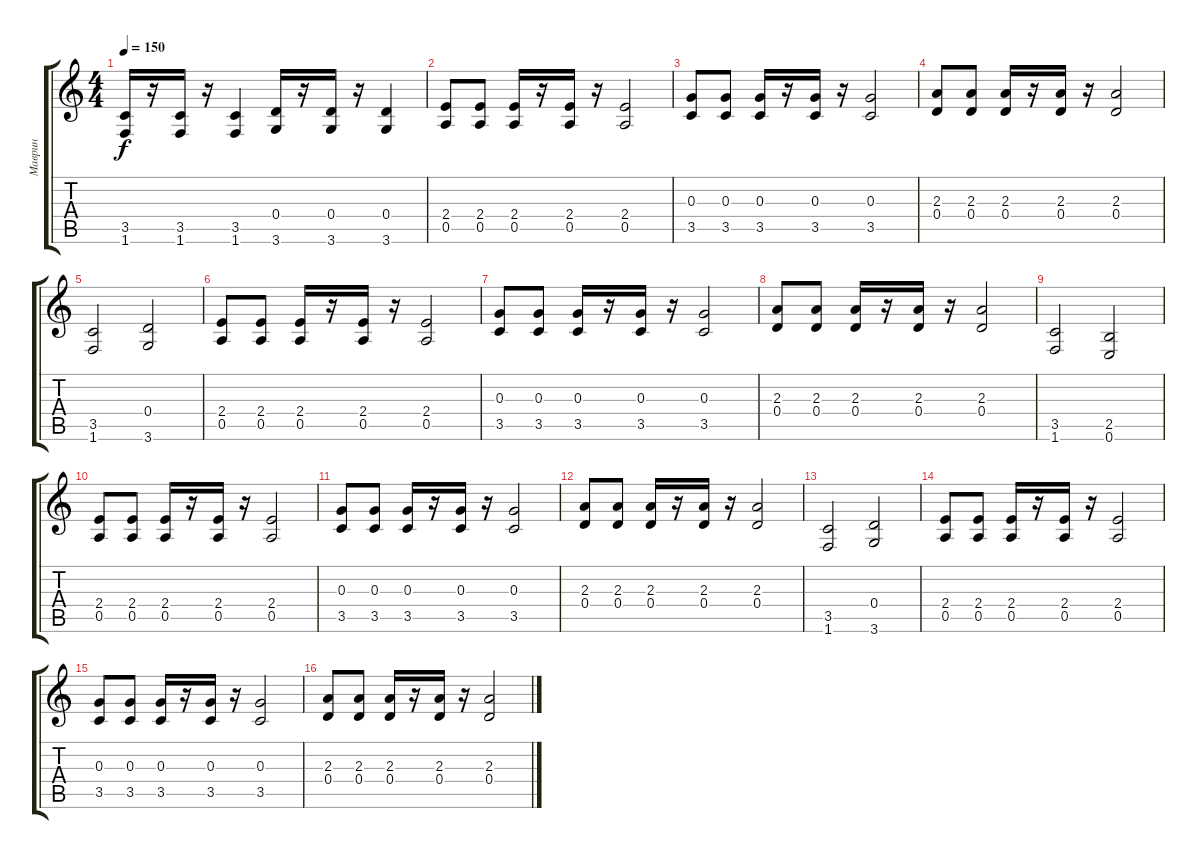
\track ("Маврин" "Маврин") {instrument distortionguitar}
\staff {score tabs}
\tuning (E4 B3 G3 D3 A2 E2) {hide}
\ts (4 4)
\tempo 150
\clef g2
\ks c
(3.5 1.6).16{dy f} r.16 (3.5 1.6).16 r.16 (3.5 1.6).4 (0.4 3.6).16 r.16 (0.4 3.6).16 r.16 (0.4 3.6).4 |
(2.4 0.5).8 (2.4 0.5).8 (2.4 0.5).16 r.16 (2.4 0.5).16 r.16 (2.4 0.5).2 |
(0.3 3.5).8 (0.3 3.5).8 (0.3 3.5).16 r.16 (0.3 3.5).16 r.16 (0.3 3.5).2 |
(2.3 0.4).8 (2.3 0.4).8 (2.3 0.4).16 r.16 (2.3 0.4).16 r.16 (2.3 0.4).2 |
(3.5 1.6).2 (0.4 3.6).2 |
(2.4 0.5).8 (2.4 0.5).8 (2.4 0.5).16 r.16 (2.4 0.5).16 r.16 (2.4 0.5).2 |
(0.3 3.5).8 (0.3 3.5).8 (0.3 3.5).16 r.16 (0.3 3.5).16 r.16 (0.3 3.5).2 |
(2.3 0.4).8 (2.3 0.4).8 (2.3 0.4).16 r.16 (2.3 0.4).16 r.16 (2.3 0.4).2 |
(3.5 1.6).2 (2.5 0.6).2 |
(2.4 0.5).8 (2.4 0.5).8 (2.4 0.5).16 r.16 (2.4 0.5).16 r.16 (2.4 0.5).2 |
(0.3 3.5).8 (0.3 3.5).8 (0.3 3.5).16 r.16 (0.3 3.5).16 r.16 (0.3 3.5).2 |
(2.3 0.4).8 (2.3 0.4).8 (2.3 0.4).16 r.16 (2.3 0.4).16 r.16 (2.3 0.4).2 |
(3.5 1.6).2 (0.4 3.6).2 |
(2.4 0.5).8 (2.4 0.5).8 (2.4 0.5).16 r.16 (2.4 0.5).16 r.16 (2.4 0.5).2 |
(0.3 3.5).8 (0.3 3.5).8 (0.3 3.5).16 r.16 (0.3 3.5).16 r.16 (0.3 3.5).2 |
(2.3 0.4).8 (2.3 0.4).8 (2.3 0.4).16 r.16 (2.3 0.4).16 r.16 (2.3 0.4).2
